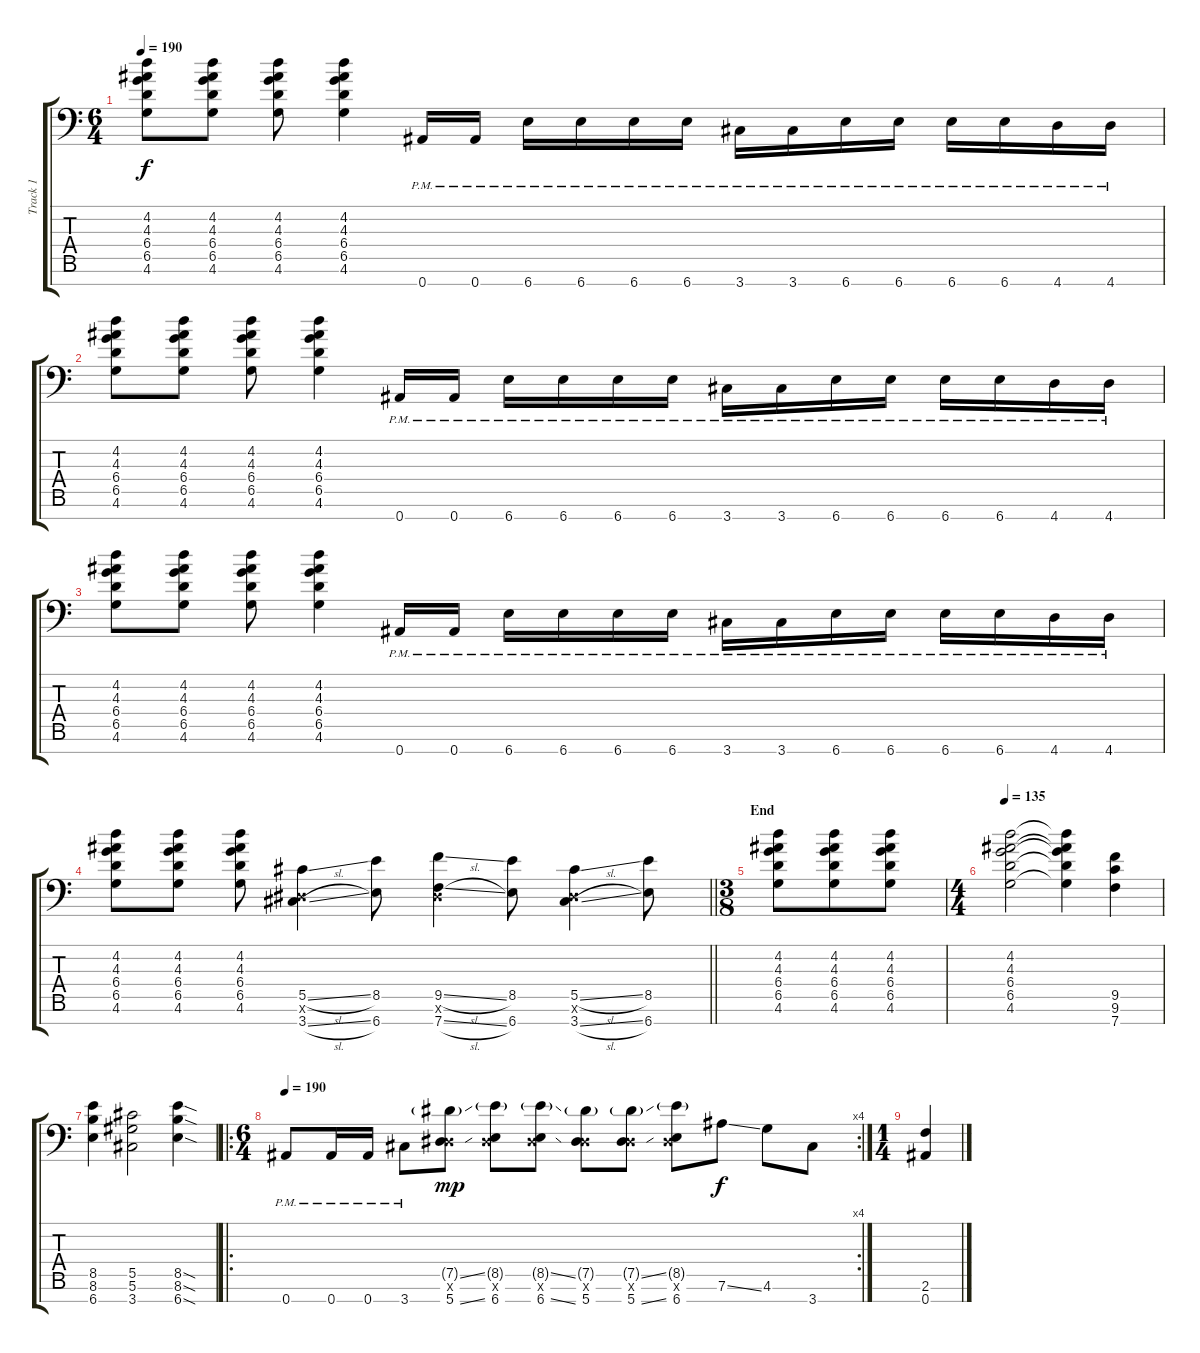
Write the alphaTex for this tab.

\track ("Track 1" "Track 1") {instrument distortionguitar}
\staff {score tabs}
\tuning (Eb4 Bb3 Gb3 Db3 Ab2 Eb2 Bb1) {hide}
\ts (6 4)
\tempo 190
\clef f4
\ks c
(4.2 4.3 6.4 6.5 4.6).8{dy f} (4.2 4.3 6.4 6.5 4.6).8 (4.2 4.3 6.4 6.5 4.6).8 (4.2 4.3 6.4 6.5 4.6).4 0.7{pm}.16 0.7{pm}.16 6.7{pm}.16 6.7{pm}.16 6.7{pm}.16 6.7{pm}.16 3.7{pm}.16 3.7{pm}.16 6.7{pm}.16 6.7{pm}.16 6.7{pm}.16 6.7{pm}.16 4.7{pm}.16 4.7{pm}.16 |
(4.2 4.3 6.4 6.5 4.6).8 (4.2 4.3 6.4 6.5 4.6).8 (4.2 4.3 6.4 6.5 4.6).8 (4.2 4.3 6.4 6.5 4.6).4 0.7{pm}.16 0.7{pm}.16 6.7{pm}.16 6.7{pm}.16 6.7{pm}.16 6.7{pm}.16 3.7{pm}.16 3.7{pm}.16 6.7{pm}.16 6.7{pm}.16 6.7{pm}.16 6.7{pm}.16 4.7{pm}.16 4.7{pm}.16 |
(4.2 4.3 6.4 6.5 4.6).8 (4.2 4.3 6.4 6.5 4.6).8 (4.2 4.3 6.4 6.5 4.6).8 (4.2 4.3 6.4 6.5 4.6).4 0.7{pm}.16 0.7{pm}.16 6.7{pm}.16 6.7{pm}.16 6.7{pm}.16 6.7{pm}.16 3.7{pm}.16 3.7{pm}.16 6.7{pm}.16 6.7{pm}.16 6.7{pm}.16 6.7{pm}.16 4.7{pm}.16 4.7{pm}.16 |
\barLineRight lightlight
(4.2 4.3 6.4 6.5 4.6).8 (4.2 4.3 6.4 6.5 4.6).8 (4.2 4.3 6.4 6.5 4.6).8 (5.5{sl} 0.6{x} 3.7{sl}).4 (8.5 6.7).8 (9.5{sl} 0.6{x} 7.7{sl}).4 (8.5 6.7).8 (5.5{sl} 0.6{x} 3.7{sl}).4 (8.5 6.7).8 |
\ts (3 8)
\section ("" "End")
(4.2 4.3 6.4 6.5 4.6).8 (4.2 4.3 6.4 6.5 4.6).8 (4.2 4.3 6.4 6.5 4.6).8 |
\ts (4 4)
\tempo 137
\tempo 135
(4.2 4.3 6.4 6.5 4.6).2 (4.2{t} 4.3{t} 6.4{t} 6.5{t} 4.6{t}).4 (9.5 9.6 7.7).4 |
(8.5 8.6 6.7).4 (5.5 5.6 3.7).2 (8.5{sod} 8.6{sod} 6.7{sod}).4 |
\ro
\rc 4
\ts (6 4)
\tempo 190
0.7{pm}.8 0.7{pm}.16 0.7{pm}.16 3.7{pm}.8 (7.5{ss g} 0.6{x} 5.7{ss}).8{dy mp} (8.5{g} 0.6{x} 6.7).8 (8.5{ss g} 0.6{x} 6.7{ss}).8 (7.5{g} 0.6{x} 5.7).8 (7.5{ss g} 0.6{x} 5.7{ss}).8 (8.5{g} 0.6{x} 6.7).8 7.6{ss}.8{dy f} 4.6.8 3.7.8 |
\ts (1 4)
(2.6 0.7).4
